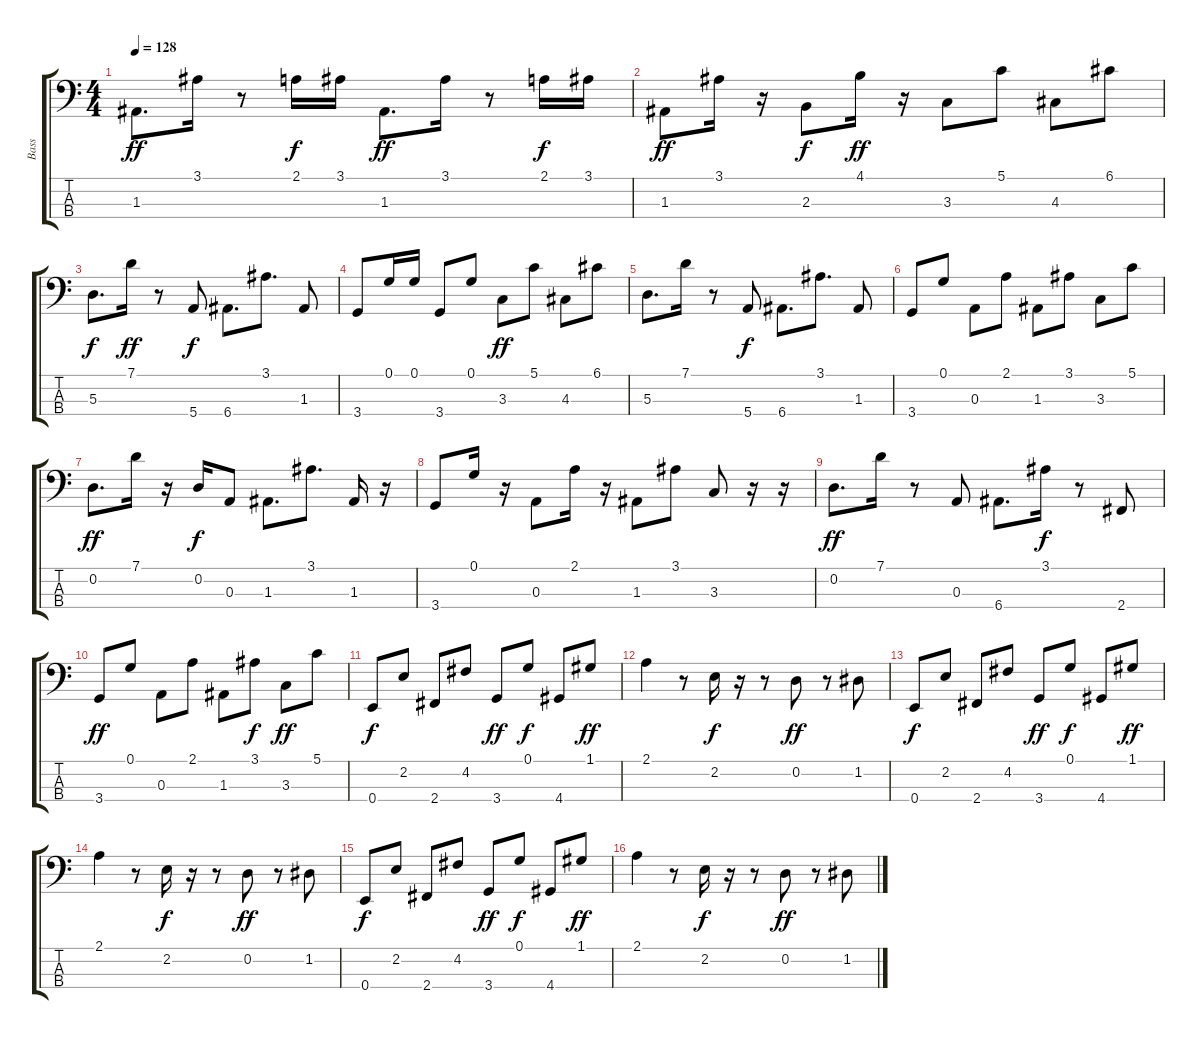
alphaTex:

\track ("Bass           " "Bass      ") {instrument electricbassfinger}
\staff {score tabs}
\tuning (G2 D2 A1 E1) {hide}
\ts (4 4)
\tempo 128
\clef f4
\ks c
1.3.8{d dy ff} 3.1.16 r.8 2.1.16{dy f} 3.1.16 1.3.8{d dy ff} 3.1.16 r.8 2.1.16{dy f} 3.1.16 |
1.3.8{dy ff} 3.1.16 r.16 2.3.8{dy f} 4.1.16{dy ff} r.16 3.3.8 5.1.8 4.3.8 6.1.8 |
5.3.8{d dy f} 7.1.16{dy ff} r.8 5.4.8{dy f} 6.4.8{d} 3.1.8{d} 1.3.8 |
3.4.8 0.1.16 0.1.16 3.4.8 0.1.8 3.3.8{dy ff} 5.1.8 4.3.8 6.1.8 |
5.3.8{d} 7.1.16 r.8 5.4.8{dy f} 6.4.8{d} 3.1.8{d} 1.3.8 |
3.4.8 0.1.8 0.3.8 2.1.8 1.3.8 3.1.8 3.3.8 5.1.8 |
0.2.8{d dy ff} 7.1.16 r.16 0.2.16{dy f} 0.3.8 1.3.8{d} 3.1.8{d} 1.3.16 r.16 |
3.4.8 0.1.16 r.16 0.3.8 2.1.16 r.16 1.3.8 3.1.8 3.3.8 r.16 r.16 |
0.2.8{d dy ff} 7.1.16 r.8 0.3.8 6.4.8{d} 3.1.16{dy f} r.8 2.4.8 |
3.4.8{dy ff} 0.1.8 0.3.8 2.1.8 1.3.8 3.1.8{dy f} 3.3.8{dy ff} 5.1.8 |
0.4.8{dy f} 2.2.8 2.4.8 4.2.8 3.4.8{dy ff} 0.1.8{dy f} 4.4.8 1.1.8{dy ff} |
2.1.4 r.8 2.2.16{dy f} r.16 r.8 0.2.8{dy ff} r.8 1.2.8 |
0.4.8{dy f} 2.2.8 2.4.8 4.2.8 3.4.8{dy ff} 0.1.8{dy f} 4.4.8 1.1.8{dy ff} |
2.1.4 r.8 2.2.16{dy f} r.16 r.8 0.2.8{dy ff} r.8 1.2.8 |
0.4.8{dy f} 2.2.8 2.4.8 4.2.8 3.4.8{dy ff} 0.1.8{dy f} 4.4.8 1.1.8{dy ff} |
2.1.4 r.8 2.2.16{dy f} r.16 r.8 0.2.8{dy ff} r.8 1.2.8
